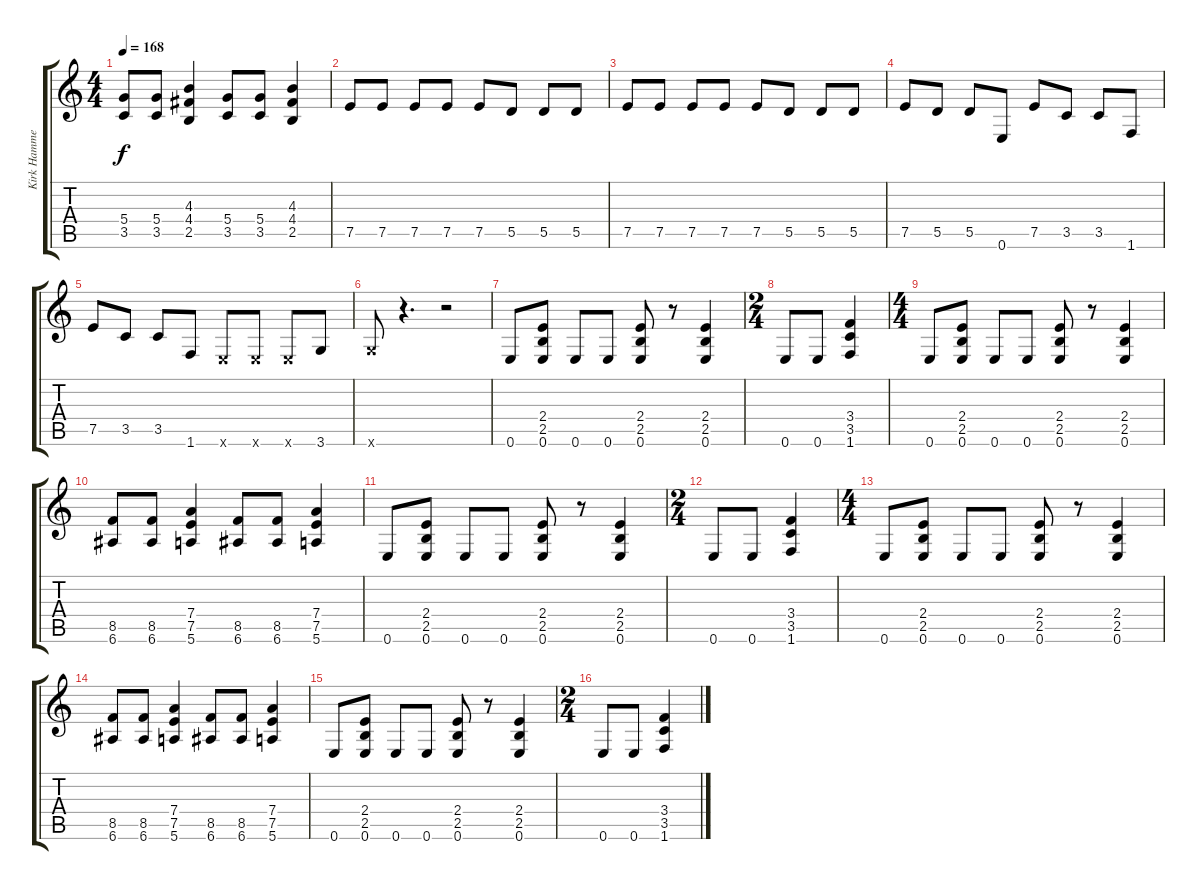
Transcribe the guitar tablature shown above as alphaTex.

\track ("Kirk Hammett Distortion" "Kirk Hamme") {instrument distortionguitar}
\staff {score tabs}
\tuning (E4 B3 G3 D3 A2 E2) {hide}
\ts (4 4)
\tempo 168
\clef g2
\ks c
(5.4 3.5).8{dy f} (5.4 3.5).8 (4.3 4.4 2.5).4 (5.4 3.5).8 (5.4 3.5).8 (4.3 4.4 2.5).4 |
7.5.8 7.5.8 7.5.8 7.5.8 7.5.8 5.5.8 5.5.8 5.5.8 |
7.5.8 7.5.8 7.5.8 7.5.8 7.5.8 5.5.8 5.5.8 5.5.8 |
7.5.8 5.5.8 5.5.8 0.6.8 7.5.8 3.5.8 3.5.8 1.6.8 |
7.5.8 3.5.8 3.5.8 1.6.8 0.6{x}.8 0.6{x}.8 0.6{x}.8 3.6.8 |
3.6{x}.8 r.4{d} r.2 |
0.6.8 (2.4 2.5 0.6).8 0.6.8 0.6.8 (2.4 2.5 0.6).8 r.8 (2.4 2.5 0.6).4 |
\ts (2 4)
0.6.8 0.6.8 (3.4 3.5 1.6).4 |
\ts (4 4)
0.6.8 (2.4 2.5 0.6).8 0.6.8 0.6.8 (2.4 2.5 0.6).8 r.8 (2.4 2.5 0.6).4 |
(8.5 6.6).8 (8.5 6.6).8 (7.4 7.5 5.6).4 (8.5 6.6).8 (8.5 6.6).8 (7.4 7.5 5.6).4 |
0.6.8 (2.4 2.5 0.6).8 0.6.8 0.6.8 (2.4 2.5 0.6).8 r.8 (2.4 2.5 0.6).4 |
\ts (2 4)
0.6.8 0.6.8 (3.4 3.5 1.6).4 |
\ts (4 4)
0.6.8 (2.4 2.5 0.6).8 0.6.8 0.6.8 (2.4 2.5 0.6).8 r.8 (2.4 2.5 0.6).4 |
(8.5 6.6).8 (8.5 6.6).8 (7.4 7.5 5.6).4 (8.5 6.6).8 (8.5 6.6).8 (7.4 7.5 5.6).4 |
0.6.8 (2.4 2.5 0.6).8 0.6.8 0.6.8 (2.4 2.5 0.6).8 r.8 (2.4 2.5 0.6).4 |
\ts (2 4)
0.6.8 0.6.8 (3.4 3.5 1.6).4
